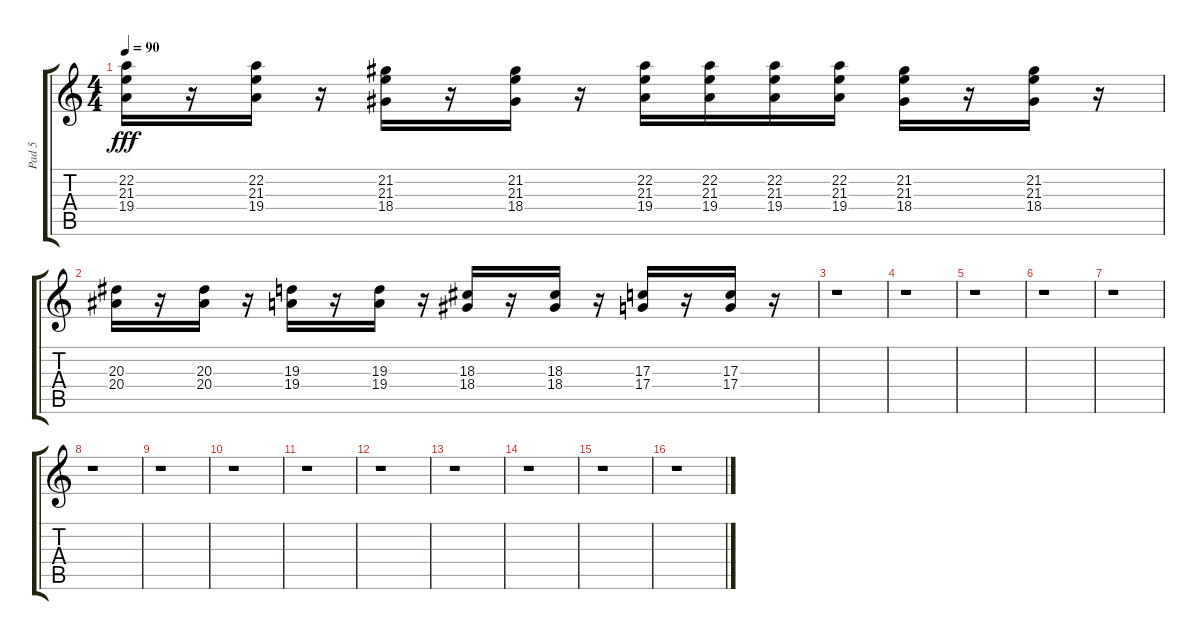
\track ("Pad 5" "Pad 5") {instrument pizzicatostrings}
\staff {score tabs}
\tuning (E4 B3 G3 D3 A2 E2) {hide}
\ts (4 4)
\tempo 90
\clef g2
\ks c
(22.2 21.3 19.4).16{dy fff} r.16 (22.2 21.3 19.4).16 r.16 (21.2 21.3 18.4).16 r.16 (21.2 21.3 18.4).16 r.16 (22.2 21.3 19.4).16 (22.2 21.3 19.4).16 (22.2 21.3 19.4).16 (22.2 21.3 19.4).16 (21.2 21.3 18.4).16 r.16 (21.2 21.3 18.4).16 r.16 |
(20.3 20.4).16 r.16 (20.3 20.4).16 r.16 (19.3 19.4).16 r.16 (19.3 19.4).16 r.16 (18.3 18.4).16 r.16 (18.3 18.4).16 r.16 (17.3 17.4).16 r.16 (17.3 17.4).16 r.16 |
r.1 |
r.1 |
r.1 |
r.1 |
r.1 |
r.1 |
r.1 |
r.1 |
r.1 |
r.1 |
r.1 |
r.1 |
r.1 |
r.1
